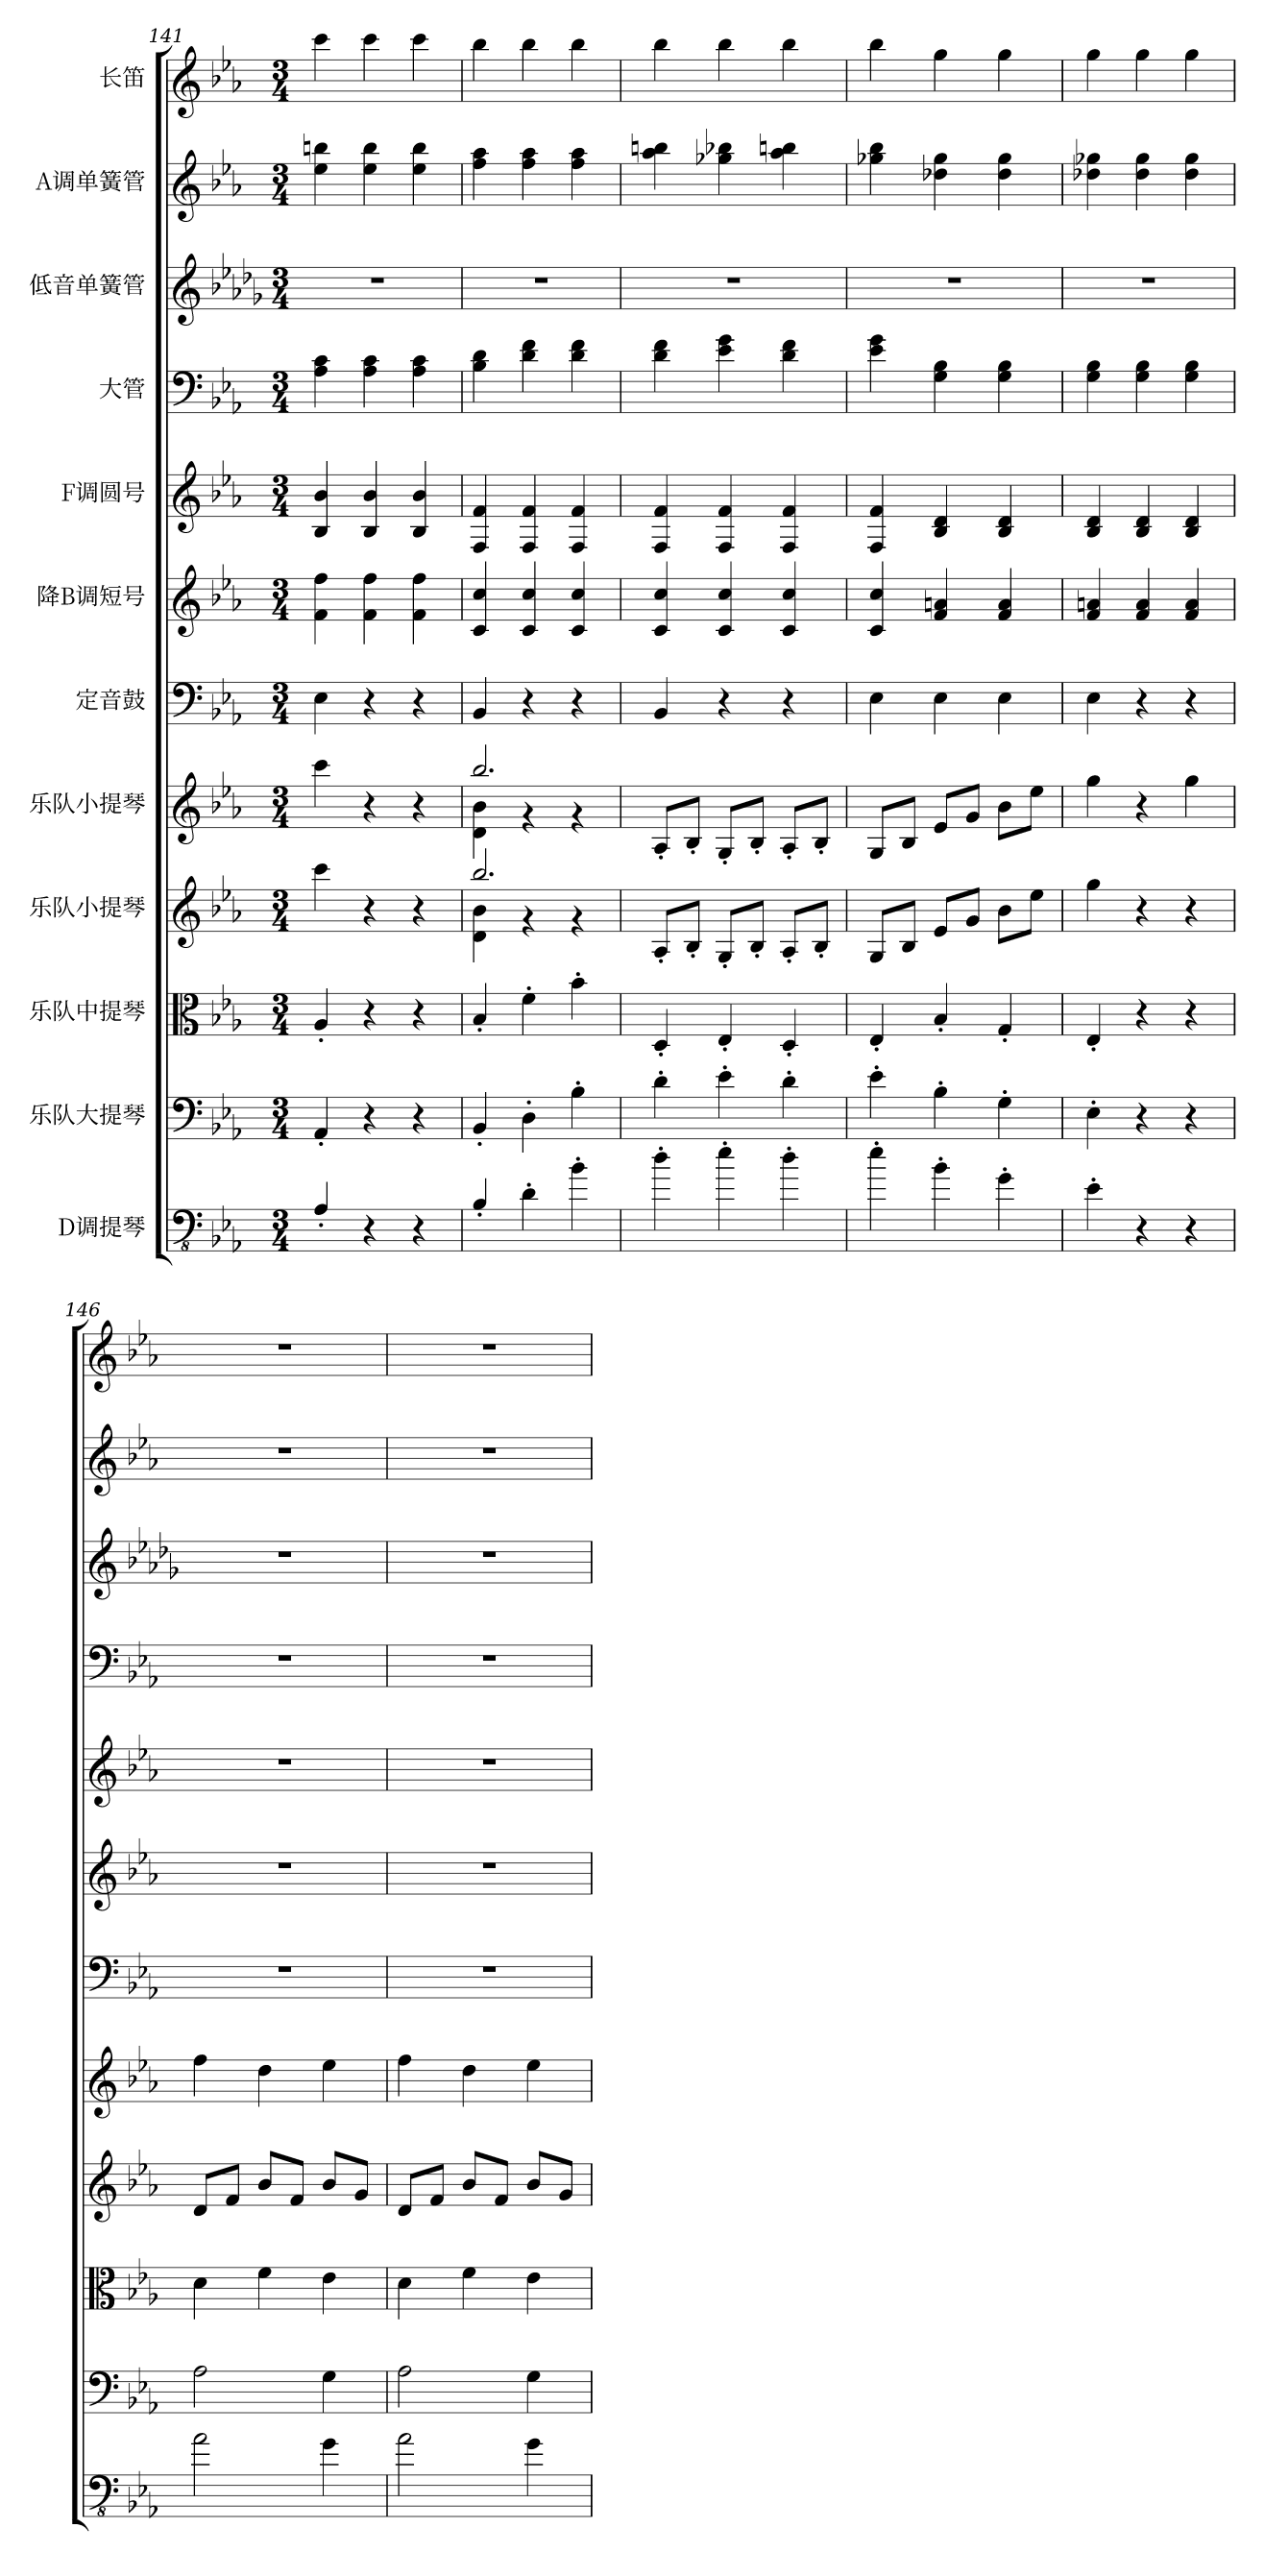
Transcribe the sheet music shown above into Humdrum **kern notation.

**kern	**kern	**kern	**kern	**kern	**kern	**kern	**kern	**kern	**kern	**kern	**kern
*part12	*part11	*part10	*part9	*part8	*part7	*part6	*part5	*part4	*part3	*part2	*part1
*staff12	*staff11	*staff10	*staff9	*staff8	*staff7	*staff6	*staff5	*staff4	*staff3	*staff2	*staff1
*I"D调提琴	*I"乐队大提琴	*I"乐队中提琴	*I"乐队小提琴	*I"乐队小提琴	*I"定音鼓	*I"降B调短号	*I"F调圆号	*I"大管	*I"低音单簧管	*I"A调单簧管	*I"长笛
*clefFv4	*clefF4	*clefC3	*clefG2	*clefG2	*clefF4	*clefG2	*clefG2	*clefF4	*clefG2	*clefG2	*clefG2
*ITrd7c12	*	*	*	*	*	*ITrd1c2	*ITrd4c7	*	*ITrd8c14	*ITrd2c3	*
*k[b-e-a-]	*k[b-e-a-]	*k[b-e-a-]	*k[b-e-a-]	*k[b-e-a-]	*k[b-e-a-]	*k[b-e-a-d-g-]	*k[b-e-a-d-]	*k[b-e-a-]	*k[b-e-a-d-g-]	*k[]	*k[b-e-a-]
*M3/4	*M3/4	*M3/4	*M3/4	*M3/4	*M3/4	*M3/4	*M3/4	*M3/4	*M3/4	*M3/4	*M3/4
=141	=141	=141	=141	=141	=141	=141	=141	=141	=141	=141	=141
4AAA-'/	4AA-'/	4A-'/	4ccc\	4ccc\	4E-\	4e-\ 4ee-\	4E-/ 4e-/	4A-\ 4c\	2.r	4cc\ 4gg#X\	4ccc\
4r	4r	4r	4r	4r	4r	4e-\ 4ee-\	4E-/ 4e-/	4A-\ 4c\	.	4cc\ 4gg#\	4ccc\
4r	4r	4r	4r	4r	4r	4e-\ 4ee-\	4E-/ 4e-/	4A-\ 4c\	.	4cc\ 4gg#\	4ccc\
=142	=142	=142	=142	=142	=142	=142	=142	=142	=142	=142	=142
*	*	*	*^	*^	*	*	*	*	*	*	*
4BBB-'/	4BB-'/	4B-'/	2.bb-/	4d\ 4b-\	2.bb-/	4d\ 4b-\	4BB-/	4B-/ 4b-/	4BB-/ 4B-/	4B-\ 4d\	2.r	4dd\ 4ff\	4bb-\
4DD'\	4D'\	4f'\	.	4r	.	4r	4r	4B-/ 4b-/	4BB-/ 4B-/	4d\ 4f\	.	4dd\ 4ff\	4bb-\
4BB-'\	4B-'\	4b-'\	.	4r	.	4r	4r	4B-/ 4b-/	4BB-/ 4B-/	4d\ 4f\	.	4dd\ 4ff\	4bb-\
*	*	*	*v	*v	*	*	*	*	*	*	*	*	*
*	*	*	*	*v	*v	*	*	*	*	*	*	*
!!LO:PB:g=z
=143	=143	=143	=143	=143	=143	=143	=143	=143	=143	=143	=143
4D'\	4d'\	4D'/	8A-'/L	8A-'/L	4BB-/	4B-/ 4b-/	4BB-/ 4B-/	4d\ 4f\	2.r	4ff\ 4gg#X\	4bb-\
.	.	.	8B-'/J	8B-'/J	.	.	.	.	.	.	.
4E-'\	4e-'\	4E-'/	8G'/L	8G'/L	4r	4B-/ 4b-/	4BB-/ 4B-/	4e-\ 4g\	.	4ee-X\ 4ggn\	4bb-\
.	.	.	8B-'/J	8B-'/J	.	.	.	.	.	.	.
4D'\	4d'\	4D'/	8A-'/L	8A-'/L	4r	4B-/ 4b-/	4BB-/ 4B-/	4d\ 4f\	.	4ff\ 4gg#X\	4bb-\
.	.	.	8B-'/J	8B-'/J	.	.	.	.	.	.	.
=144	=144	=144	=144	=144	=144	=144	=144	=144	=144	=144	=144
4E-'\	4e-'\	4E-'/	8G/L	8G/L	4E-\	4B-/ 4b-/	4BB-/ 4B-/	4e-\ 4g\	2.r	4ee-X\ 4gg\	4bb-\
.	.	.	8B-/J	8B-/J	.	.	.	.	.	.	.
4BB-'\	4B-'\	4B-'/	8e-/L	8e-/L	4E-\	4e-/ 4gn/	4E-/ 4G/	4G\ 4B-\	.	4b-X\ 4ee-\	4gg\
.	.	.	8g/J	8g/J	.	.	.	.	.	.	.
4GG'\	4G'\	4G'/	8b-\L	8b-\L	4E-\	4e-/ 4g/	4E-/ 4G/	4G\ 4B-\	.	4b-\ 4ee-\	4gg\
.	.	.	8ee-\J	8ee-\J	.	.	.	.	.	.	.
=145	=145	=145	=145	=145	=145	=145	=145	=145	=145	=145	=145
*	*	*	*	*	*	*	*	*	*	*	*MM132
4EE-'\	4E-'\	4E-'/	4gg\	4gg\	4E-\	4e-/ 4gn/	4E-/ 4G/	4G\ 4B-\	2.r	4b-X\ 4ee-X\	4gg\
4r	4r	4r	4r	4r	4r	4e-/ 4g/	4E-/ 4G/	4G\ 4B-\	.	4b-\ 4ee-\	4gg\
4r	4r	4r	4r	4gg\	4r	4e-/ 4g/	4E-/ 4G/	4G\ 4B-\	.	4b-\ 4ee-\	4gg\
=146	=146	=146	=146	=146	=146	=146	=146	=146	=146	=146	=146
*	*	*	*	*	*	*	*	*	*	*	*MM136
2AA-\	2A-\	4d\	8d/L	4ff\	2.r	2.r	2.r	2.r	2.r	2.r	2.r
.	.	.	8f/J	.	.	.	.	.	.	.	.
.	.	4f\	8b-/L	4dd\	.	.	.	.	.	.	.
.	.	.	8f/J	.	.	.	.	.	.	.	.
4GG\	4G\	4e-\	8b-/L	4ee-\	.	.	.	.	.	.	.
.	.	.	8g/J	.	.	.	.	.	.	.	.
=147	=147	=147	=147	=147	=147	=147	=147	=147	=147	=147	=147
2AA-\	2A-\	4d\	8d/L	4ff\	2.r	2.r	2.r	2.r	2.r	2.r	2.r
.	.	.	8f/J	.	.	.	.	.	.	.	.
.	.	4f\	8b-/L	4dd\	.	.	.	.	.	.	.
.	.	.	8f/J	.	.	.	.	.	.	.	.
4GG\	4G\	4e-\	8b-/L	4ee-\	.	.	.	.	.	.	.
.	.	.	8g/J	.	.	.	.	.	.	.	.
=	=	=	=	=	=	=	=	=	=	=	=
*-	*-	*-	*-	*-	*-	*-	*-	*-	*-	*-	*-
